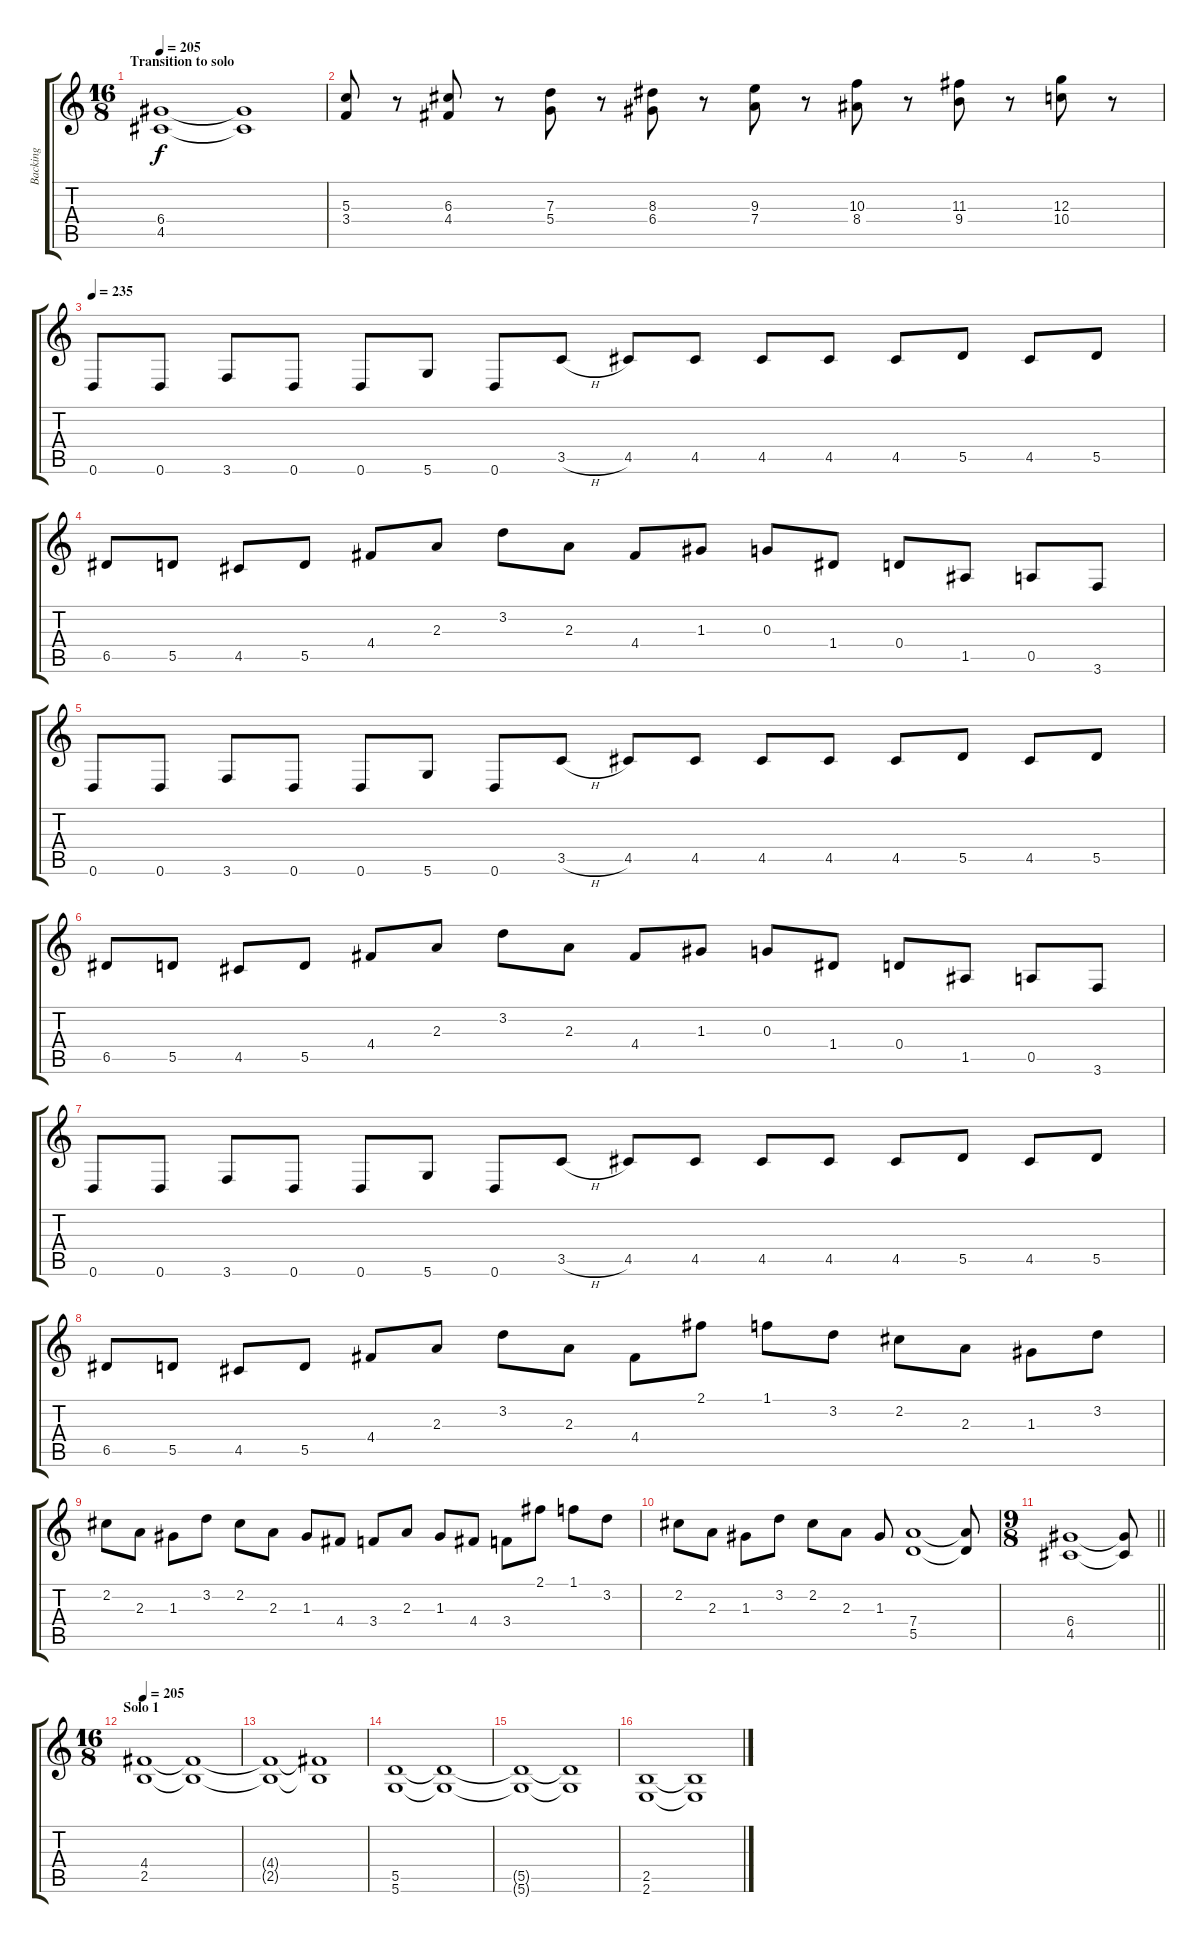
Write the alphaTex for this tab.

\track ("Backing" "Backing") {instrument distortionguitar}
\staff {score tabs}
\tuning (E4 B3 G3 D3 A2 D2) {hide}
\ts (16 8)
\section ("" "Transition to solo")
\tempo 205
\clef g2
\ks c
(6.4 4.5).1{dy f} (6.4{t} 4.5{t}).1 |
(5.3 3.4).8 r.8 (6.3 4.4).8 r.8 (7.3 5.4).8 r.8 (8.3 6.4).8 r.8 (9.3 7.4).8 r.8 (10.3 8.4).8 r.8 (11.3 9.4).8 r.8 (12.3 10.4).8 r.8 |
\tempo 235
0.6.8 0.6.8 3.6.8 0.6.8 0.6.8 5.6.8 0.6.8 3.5{h}.8 4.5.8 4.5.8 4.5.8 4.5.8 4.5.8 5.5.8 4.5.8 5.5.8 |
6.5.8 5.5.8 4.5.8 5.5.8 4.4.8 2.3.8 3.2.8 2.3.8 4.4.8 1.3.8 0.3.8 1.4.8 0.4.8 1.5.8 0.5.8 3.6.8 |
0.6.8 0.6.8 3.6.8 0.6.8 0.6.8 5.6.8 0.6.8 3.5{h}.8 4.5.8 4.5.8 4.5.8 4.5.8 4.5.8 5.5.8 4.5.8 5.5.8 |
6.5.8 5.5.8 4.5.8 5.5.8 4.4.8 2.3.8 3.2.8 2.3.8 4.4.8 1.3.8 0.3.8 1.4.8 0.4.8 1.5.8 0.5.8 3.6.8 |
0.6.8 0.6.8 3.6.8 0.6.8 0.6.8 5.6.8 0.6.8 3.5{h}.8 4.5.8 4.5.8 4.5.8 4.5.8 4.5.8 5.5.8 4.5.8 5.5.8 |
6.5.8 5.5.8 4.5.8 5.5.8 4.4.8 2.3.8 3.2.8 2.3.8 4.4.8 2.1.8 1.1.8 3.2.8 2.2.8 2.3.8 1.3.8 3.2.8 |
2.2.8 2.3.8 1.3.8 3.2.8 2.2.8 2.3.8 1.3.8 4.4.8 3.4.8 2.3.8 1.3.8 4.4.8 3.4.8 2.1.8 1.1.8 3.2.8 |
2.2.8 2.3.8 1.3.8 3.2.8 2.2.8 2.3.8 1.3.8 (7.4 5.5).1 (7.4{t} 5.5{t}).8 |
\ts (9 8)
\barLineRight lightlight
(6.4 4.5).1 (6.4{t} 4.5{t}).8 |
\ts (16 8)
\section ("" "Solo 1")
\tempo 205
(4.4 2.5).1 (4.4{t} 2.5{t}).1 |
(4.4{t} 2.5{t}).1 (4.4{t} 2.5{t}).1 |
(5.5 5.6).1 (5.5{t} 5.6{t}).1 |
(5.5{t} 5.6{t}).1 (5.5{t} 5.6{t}).1 |
(2.5 2.6).1 (2.5{t} 2.6{t}).1
